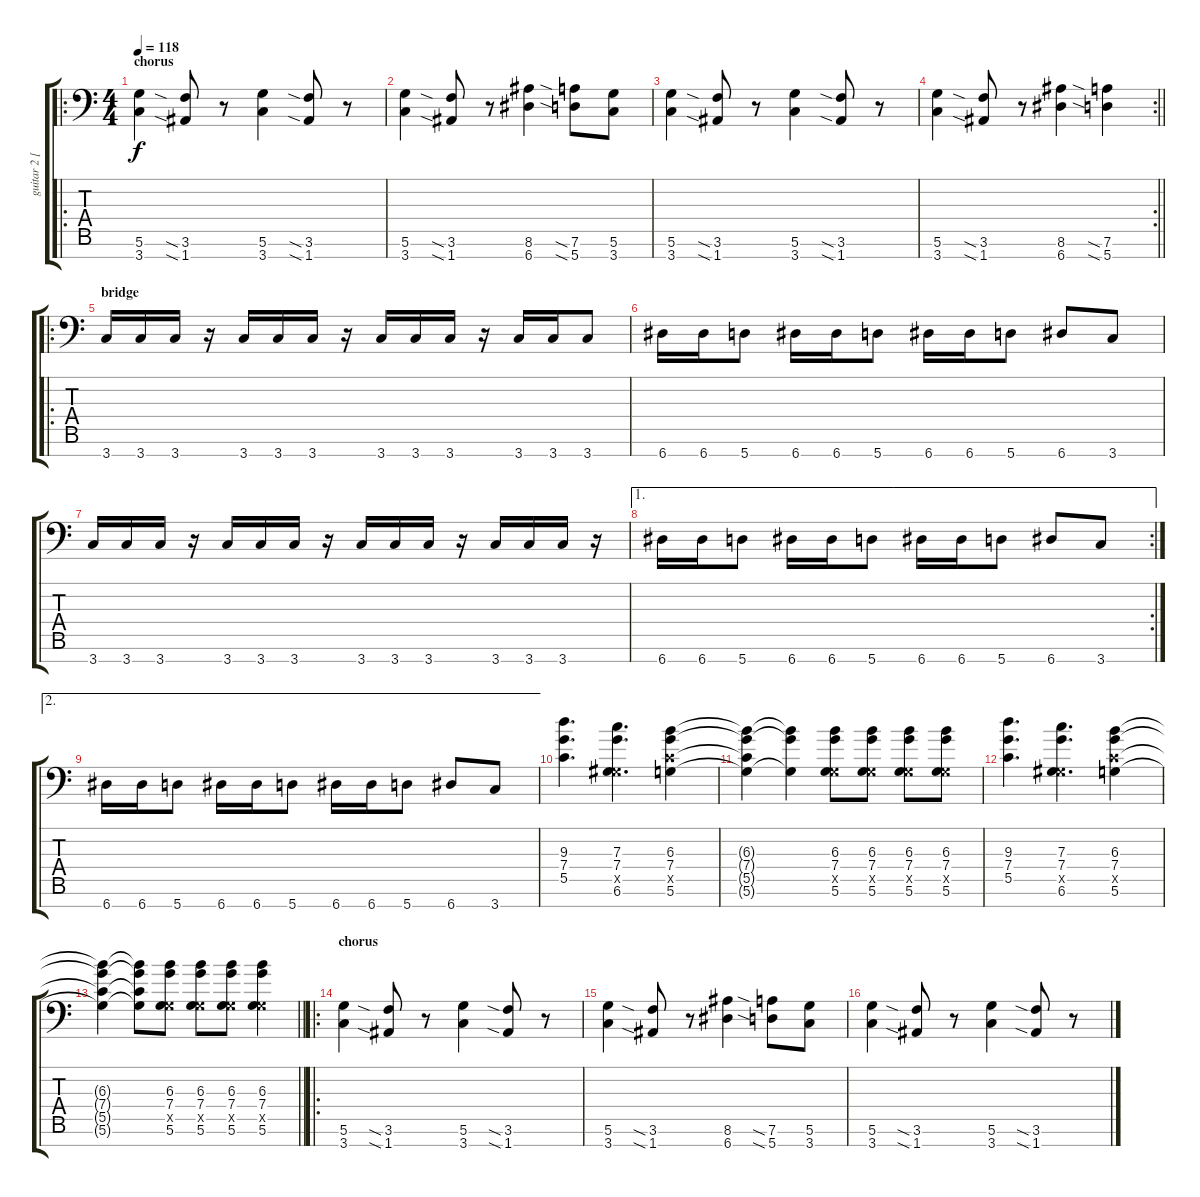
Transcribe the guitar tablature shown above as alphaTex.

\track ("guitar 2 [munky]" "guitar 2 [") {instrument distortionguitar}
\staff {score tabs}
\tuning (D4 A3 F3 C3 G2 D2 A1) {hide}
\ro
\ts (4 4)
\section ("" "chorus")
\tempo 118
\clef f4
\ks c
(5.6 3.7).4{dy f volume 14 balance 11 instrument distortionguitar} (3.6{sia} 1.7{sia}).8 r.8 (5.6 3.7).4 (3.6{sia} 1.7{sia}).8 r.8 |
(5.6 3.7).4 (3.6{sia} 1.7{sia}).8 r.8 (8.6 6.7).4 (7.6{sia} 5.7{sia}).8 (5.6 3.7).8 |
(5.6 3.7).4 (3.6{sia} 1.7{sia}).8 r.8 (5.6 3.7).4 (3.6{sia} 1.7{sia}).8 r.8 |
\rc 2
\barLineRight lightlight
(5.6 3.7).4 (3.6{sia} 1.7{sia}).8 r.8 (8.6 6.7).4 (7.6{sia} 5.7{sia}).4 |
\ro
\section ("" "bridge")
3.7.16 3.7.16 3.7.16 r.16 3.7.16 3.7.16 3.7.16 r.16 3.7.16 3.7.16 3.7.16 r.16 3.7.16 3.7.16 3.7.8 |
6.7.16 6.7.16 5.7.8 6.7.16 6.7.16 5.7.8 6.7.16 6.7.16 5.7.8 6.7.8 3.7.8 |
3.7.16 3.7.16 3.7.16 r.16 3.7.16 3.7.16 3.7.16 r.16 3.7.16 3.7.16 3.7.16 r.16 3.7.16 3.7.16 3.7.16 r.16 |
\ae 1
\rc 2
6.7.16 6.7.16 5.7.8 6.7.16 6.7.16 5.7.8 6.7.16 6.7.16 5.7.8 6.7.8 3.7.8 |
\ae 2
6.7.16 6.7.16 5.7.8 6.7.16 6.7.16 5.7.8 6.7.16 6.7.16 5.7.8 6.7.8 3.7.8 |
(9.3 7.4 5.5).4{d volume 15 instrument electricguitarclean} (7.3 7.4 0.5{x} 6.6).4{d} (6.3 7.4 5.5{x} 5.6).4 |
(6.3{t} 7.4{t} 5.5{t} 5.6{t}).4 (6.3{t} 7.4{t} 5.6{t}).4 (6.3 7.4 0.5{x} 5.6).8 (6.3 7.4 0.5{x} 5.6).8 (6.3 7.4 0.5{x} 5.6).8 (6.3 7.4 0.5{x} 5.6).8 |
(9.3 7.4 5.5).4{d} (7.3 7.4 0.5{x} 6.6).4{d} (6.3 7.4 5.5{x} 5.6).4 |
\barLineRight lightlight
(6.3{t} 7.4{t} 5.5{t} 5.6{t}).4 (6.3{t} 7.4{t} 5.5{t} 5.6{t}).8 (6.3 7.4 0.5{x} 5.6).8 (6.3 7.4 0.5{x} 5.6).8 (6.3 7.4 0.5{x} 5.6).8 (6.3 7.4 0.5{x} 5.6).4 |
\ro
\section ("" "chorus")
(5.6 3.7).4{volume 14 balance 11 instrument distortionguitar} (3.6{sia} 1.7{sia}).8 r.8 (5.6 3.7).4 (3.6{sia} 1.7{sia}).8 r.8 |
(5.6 3.7).4 (3.6{sia} 1.7{sia}).8 r.8 (8.6 6.7).4 (7.6{sia} 5.7{sia}).8 (5.6 3.7).8 |
(5.6 3.7).4 (3.6{sia} 1.7{sia}).8 r.8 (5.6 3.7).4 (3.6{sia} 1.7{sia}).8 r.8
